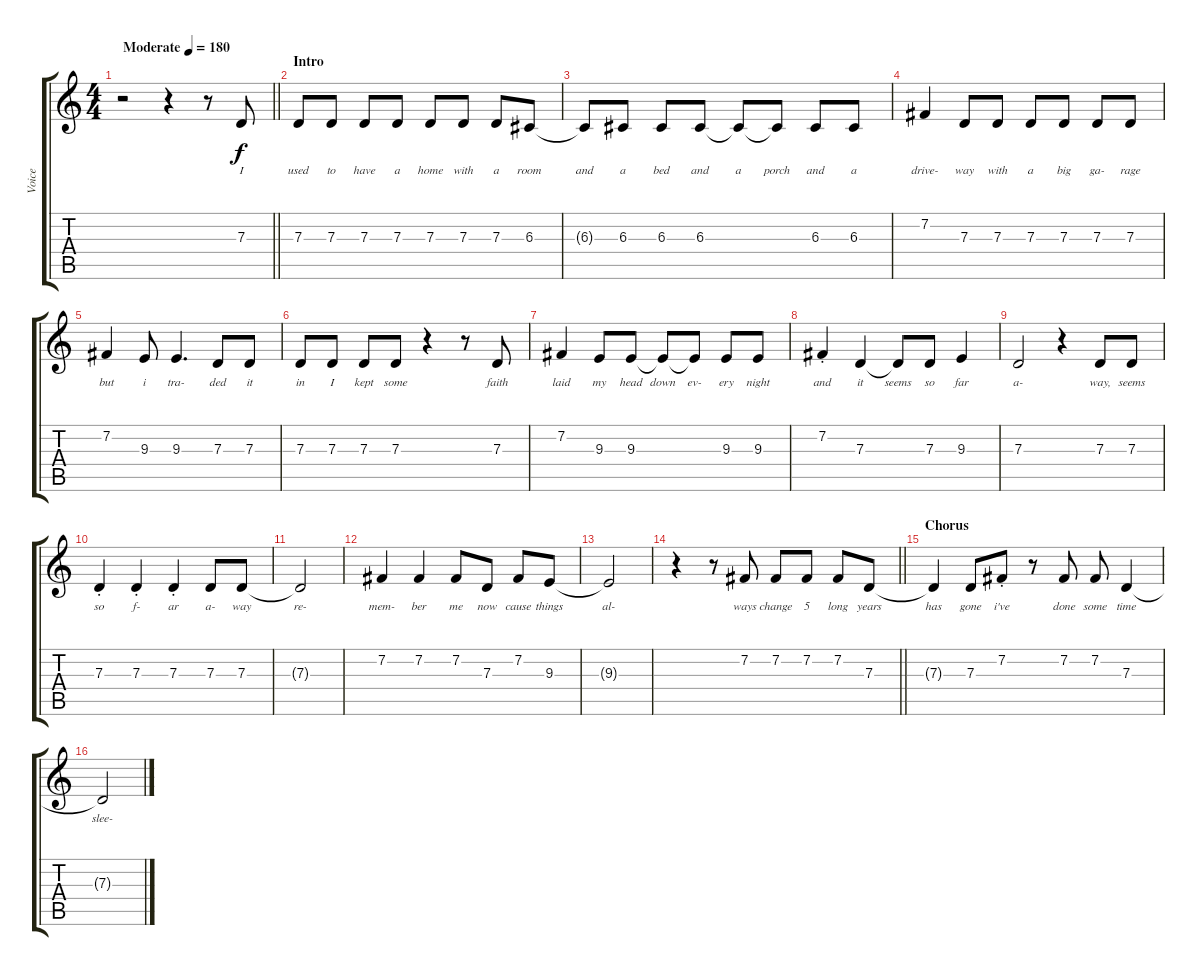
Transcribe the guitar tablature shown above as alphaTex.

\track ("Voice" "Voice") {instrument trumpet}
\staff {score tabs}
\tuning (E4 B3 G3 D3 A2 E2) {hide}
\ts (4 4)
\tempo (180 "Moderate")
\clef g2
\barLineRight lightlight
\ks c
r.2{dy f instrument trumpet} r.4 r.8 7.3.8{lyrics (0 "I") lyrics (1 "") lyrics (2 "") lyrics (3 "") lyrics (4 "")} |
\section ("" "Intro")
7.3.8{lyrics (0 "used") lyrics (1 "") lyrics (2 "") lyrics (3 "") lyrics (4 "")} 7.3.8{lyrics (0 "to") lyrics (1 "") lyrics (2 "") lyrics (3 "") lyrics (4 "")} 7.3.8{lyrics (0 "have") lyrics (1 "") lyrics (2 "") lyrics (3 "") lyrics (4 "")} 7.3.8{lyrics (0 "a") lyrics (1 "") lyrics (2 "") lyrics (3 "") lyrics (4 "")} 7.3.8{lyrics (0 "home") lyrics (1 "") lyrics (2 "") lyrics (3 "") lyrics (4 "")} 7.3.8{lyrics (0 "with") lyrics (1 "") lyrics (2 "") lyrics (3 "") lyrics (4 "")} 7.3.8{lyrics (0 "a") lyrics (1 "") lyrics (2 "") lyrics (3 "") lyrics (4 "")} 6.3.8{lyrics (0 "room") lyrics (1 "") lyrics (2 "") lyrics (3 "") lyrics (4 "")} |
6.3{t}.8{lyrics (0 "and") lyrics (1 "") lyrics (2 "") lyrics (3 "") lyrics (4 "")} 6.3.8{lyrics (0 "a") lyrics (1 "") lyrics (2 "") lyrics (3 "") lyrics (4 "")} 6.3.8{lyrics (0 "bed") lyrics (1 "") lyrics (2 "") lyrics (3 "") lyrics (4 "")} 6.3.8{lyrics (0 "and") lyrics (1 "") lyrics (2 "") lyrics (3 "") lyrics (4 "")} 6.3{t}.8{lyrics (0 "a") lyrics (1 "") lyrics (2 "") lyrics (3 "") lyrics (4 "")} 6.3{t}.8{lyrics (0 "porch") lyrics (1 "") lyrics (2 "") lyrics (3 "") lyrics (4 "")} 6.3.8{lyrics (0 "and") lyrics (1 "") lyrics (2 "") lyrics (3 "") lyrics (4 "")} 6.3.8{lyrics (0 "a") lyrics (1 "") lyrics (2 "") lyrics (3 "") lyrics (4 "")} |
7.2.4{lyrics (0 "drive-") lyrics (1 "") lyrics (2 "") lyrics (3 "") lyrics (4 "")} 7.3.8{lyrics (0 "way") lyrics (1 "") lyrics (2 "") lyrics (3 "") lyrics (4 "")} 7.3.8{lyrics (0 "with") lyrics (1 "") lyrics (2 "") lyrics (3 "") lyrics (4 "")} 7.3.8{lyrics (0 "a") lyrics (1 "") lyrics (2 "") lyrics (3 "") lyrics (4 "")} 7.3.8{lyrics (0 "big") lyrics (1 "") lyrics (2 "") lyrics (3 "") lyrics (4 "")} 7.3.8{lyrics (0 "ga-") lyrics (1 "") lyrics (2 "") lyrics (3 "") lyrics (4 "")} 7.3.8{lyrics (0 "rage") lyrics (1 "") lyrics (2 "") lyrics (3 "") lyrics (4 "")} |
7.2.4{lyrics (0 "but") lyrics (1 "") lyrics (2 "") lyrics (3 "") lyrics (4 "")} 9.3.8{lyrics (0 "i") lyrics (1 "") lyrics (2 "") lyrics (3 "") lyrics (4 "")} 9.3.4{d lyrics (0 "tra-") lyrics (1 "") lyrics (2 "") lyrics (3 "") lyrics (4 "")} 7.3.8{lyrics (0 "ded") lyrics (1 "") lyrics (2 "") lyrics (3 "") lyrics (4 "")} 7.3.8{lyrics (0 "it") lyrics (1 "") lyrics (2 "") lyrics (3 "") lyrics (4 "")} |
7.3.8{lyrics (0 "in") lyrics (1 "") lyrics (2 "") lyrics (3 "") lyrics (4 "")} 7.3.8{lyrics (0 "I") lyrics (1 "") lyrics (2 "") lyrics (3 "") lyrics (4 "")} 7.3.8{lyrics (0 "kept") lyrics (1 "") lyrics (2 "") lyrics (3 "") lyrics (4 "")} 7.3.8{lyrics (0 "some") lyrics (1 "") lyrics (2 "") lyrics (3 "") lyrics (4 "")} r.4 r.8 7.3.8{lyrics (0 "faith") lyrics (1 "") lyrics (2 "") lyrics (3 "") lyrics (4 "")} |
7.2.4{lyrics (0 "laid") lyrics (1 "") lyrics (2 "") lyrics (3 "") lyrics (4 "")} 9.3.8{lyrics (0 "my") lyrics (1 "") lyrics (2 "") lyrics (3 "") lyrics (4 "")} 9.3.8{lyrics (0 "head") lyrics (1 "") lyrics (2 "") lyrics (3 "") lyrics (4 "")} 9.3{t}.8{lyrics (0 "down") lyrics (1 "") lyrics (2 "") lyrics (3 "") lyrics (4 "")} 9.3{t}.8{lyrics (0 "ev-") lyrics (1 "") lyrics (2 "") lyrics (3 "") lyrics (4 "")} 9.3.8{lyrics (0 "ery") lyrics (1 "") lyrics (2 "") lyrics (3 "") lyrics (4 "")} 9.3.8{lyrics (0 "night") lyrics (1 "") lyrics (2 "") lyrics (3 "") lyrics (4 "")} |
7.2{st}.4{lyrics (0 "and") lyrics (1 "") lyrics (2 "") lyrics (3 "") lyrics (4 "")} 7.3.4{lyrics (0 "it") lyrics (1 "") lyrics (2 "") lyrics (3 "") lyrics (4 "")} 7.3{t}.8{lyrics (0 "seems") lyrics (1 "") lyrics (2 "") lyrics (3 "") lyrics (4 "")} 7.3.8{lyrics (0 "so") lyrics (1 "") lyrics (2 "") lyrics (3 "") lyrics (4 "")} 9.3.4{lyrics (0 "far") lyrics (1 "") lyrics (2 "") lyrics (3 "") lyrics (4 "")} |
7.3.2{lyrics (0 "a-") lyrics (1 "") lyrics (2 "") lyrics (3 "") lyrics (4 "")} r.4 7.3.8{lyrics (0 "way,") lyrics (1 "") lyrics (2 "") lyrics (3 "") lyrics (4 "")} 7.3.8{lyrics (0 "seems") lyrics (1 "") lyrics (2 "") lyrics (3 "") lyrics (4 "")} |
7.3{st}.4{lyrics (0 "so") lyrics (1 "") lyrics (2 "") lyrics (3 "") lyrics (4 "")} 7.3{st}.4{lyrics (0 "f-") lyrics (1 "") lyrics (2 "") lyrics (3 "") lyrics (4 "")} 7.3{st}.4{lyrics (0 "ar") lyrics (1 "") lyrics (2 "") lyrics (3 "") lyrics (4 "")} 7.3.8{lyrics (0 "a-") lyrics (1 "") lyrics (2 "") lyrics (3 "") lyrics (4 "")} 7.3.8{lyrics (0 "way") lyrics (1 "") lyrics (2 "") lyrics (3 "") lyrics (4 "")} |
7.3{t}.2{lyrics (0 "re-") lyrics (1 "") lyrics (2 "") lyrics (3 "") lyrics (4 "")} |
7.2.4{lyrics (0 "mem-") lyrics (1 "") lyrics (2 "") lyrics (3 "") lyrics (4 "")} 7.2.4{lyrics (0 "ber") lyrics (1 "") lyrics (2 "") lyrics (3 "") lyrics (4 "")} 7.2.8{lyrics (0 "me") lyrics (1 "") lyrics (2 "") lyrics (3 "") lyrics (4 "")} 7.3.8{lyrics (0 "now") lyrics (1 "") lyrics (2 "") lyrics (3 "") lyrics (4 "")} 7.2.8{lyrics (0 "cause") lyrics (1 "") lyrics (2 "") lyrics (3 "") lyrics (4 "")} 9.3.8{lyrics (0 "things") lyrics (1 "") lyrics (2 "") lyrics (3 "") lyrics (4 "")} |
9.3{t}.2{lyrics (0 "al-") lyrics (1 "") lyrics (2 "") lyrics (3 "") lyrics (4 "")} |
\barLineRight lightlight
r.4 r.8 7.2.8{lyrics (0 "ways") lyrics (1 "") lyrics (2 "") lyrics (3 "") lyrics (4 "")} 7.2.8{lyrics (0 "change") lyrics (1 "") lyrics (2 "") lyrics (3 "") lyrics (4 "")} 7.2.8{lyrics (0 "5") lyrics (1 "") lyrics (2 "") lyrics (3 "") lyrics (4 "")} 7.2.8{lyrics (0 "long") lyrics (1 "") lyrics (2 "") lyrics (3 "") lyrics (4 "")} 7.3.8{lyrics (0 "years") lyrics (1 "") lyrics (2 "") lyrics (3 "") lyrics (4 "")} |
\section ("" "Chorus")
7.3{t}.4{lyrics (0 "has") lyrics (1 "") lyrics (2 "") lyrics (3 "") lyrics (4 "")} 7.3.8{lyrics (0 "gone") lyrics (1 "") lyrics (2 "") lyrics (3 "") lyrics (4 "")} 7.2{st}.8{lyrics (0 "i've") lyrics (1 "") lyrics (2 "") lyrics (3 "") lyrics (4 "")} r.8 7.2.8{lyrics (0 "done") lyrics (1 "") lyrics (2 "") lyrics (3 "") lyrics (4 "")} 7.2.8{lyrics (0 "some") lyrics (1 "") lyrics (2 "") lyrics (3 "") lyrics (4 "")} 7.3.4{lyrics (0 "time") lyrics (1 "") lyrics (2 "") lyrics (3 "") lyrics (4 "")} |
7.3{t}.2{lyrics (0 "slee-") lyrics (1 "") lyrics (2 "") lyrics (3 "") lyrics (4 "")}
